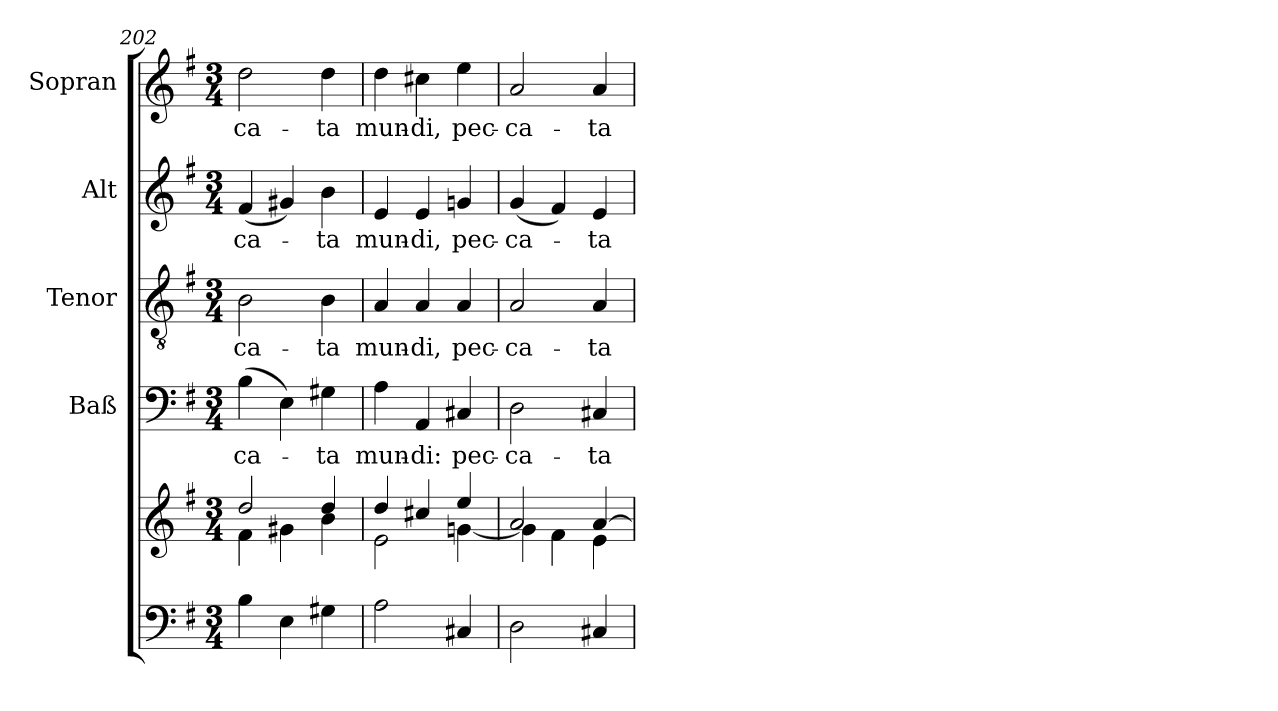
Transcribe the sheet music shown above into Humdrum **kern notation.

**kern	**kern	**kern	**text	**kern	**text	**kern	**text	**kern	**text
*part5	*part5	*part4	*part4	*part3	*part3	*part2	*part2	*part1	*part1
*staff6	*staff5	*staff4	*staff4	*staff3	*staff3	*staff2	*staff2	*staff1	*staff1
*	*	*I"Baß	*	*I"Tenor	*	*I"Alt	*	*I"Sopran	*
*clefF4	*clefG2	*clefF4	*	*clefGv2	*	*clefG2	*	*clefG2	*
*k[f#]	*k[f#]	*k[f#]	*	*k[f#]	*	*k[f#]	*	*k[f#]	*
*G:	*G:	*G:	*	*G:	*	*G:	*	*G:	*
*M3/4	*M3/4	*M3/4	*	*M3/4	*	*M3/4	*	*M3/4	*
=202	=202	=202	=202	=202	=202	=202	=202	=202	=202
*	*^	*	*	*	*	*	*	*	*
!	!	!	!	!LO:LY:b	!	!LO:LY:b	!	!LO:LY:b	!	!LO:LY:b
4B\	2dd/	4f#\	(>4B\	-ca-	2B\	-ca-	(<4f#/	-ca-	2dd\	-ca-
4E\	.	4g#X\	4E\)	.	.	.	4g#X/)	.	.	.
!	!	!	!	!LO:LY:b	!	!LO:LY:b	!	!LO:LY:b	!	!LO:LY:b
4G#X\	4dd/	4b\	4G#X\	-ta	4B\	-ta	4b\	-ta	4dd\	-ta
=203	=203	=203	=203	=203	=203	=203	=203	=203	=203	=203
!	!	!	!	!LO:LY:b	!	!LO:LY:b	!	!LO:LY:b	!	!LO:LY:b
2A\	4dd/	2e\	4A\	mun-	4A/	mun-	4e/	mun-	4dd\	mun-
!	!	!	!	!LO:LY:b	!	!LO:LY:b	!	!LO:LY:b	!	!LO:LY:b
.	4cc#X/	.	4AA/	-di:	4A/	-di,	4e/	-di,	4cc#X\	-di,
!	!	!	!	!LO:LY:b	!	!LO:LY:b	!	!LO:LY:b	!	!LO:LY:b
4C#X/	4ee/	[<4gn\	4C#X/	pec-	4A/	pec-	4gn/	pec-	4ee\	pec-
=204	=204	=204	=204	=204	=204	=204	=204	=204	=204	=204
!	!	!	!	!LO:LY:b	!	!LO:LY:b	!	!LO:LY:b	!	!LO:LY:b
2D\	2a/	4g\]	2D\	-ca-	2A/	-ca-	(<4g/	-ca-	2a/	-ca-
.	.	4f#\	.	.	.	.	4f#/)	.	.	.
!	!	!	!	!LO:LY:b	!	!LO:LY:b	!	!LO:LY:b	!	!LO:LY:b
4C#X/	[>4a/	4e\	4C#X/	-ta	4A/	-ta	4e/	-ta	4a/	-ta
*	*v	*v	*	*	*	*	*	*	*	*
=	=	=	=	=	=	=	=	=	=
*-	*-	*-	*-	*-	*-	*-	*-	*-	*-
